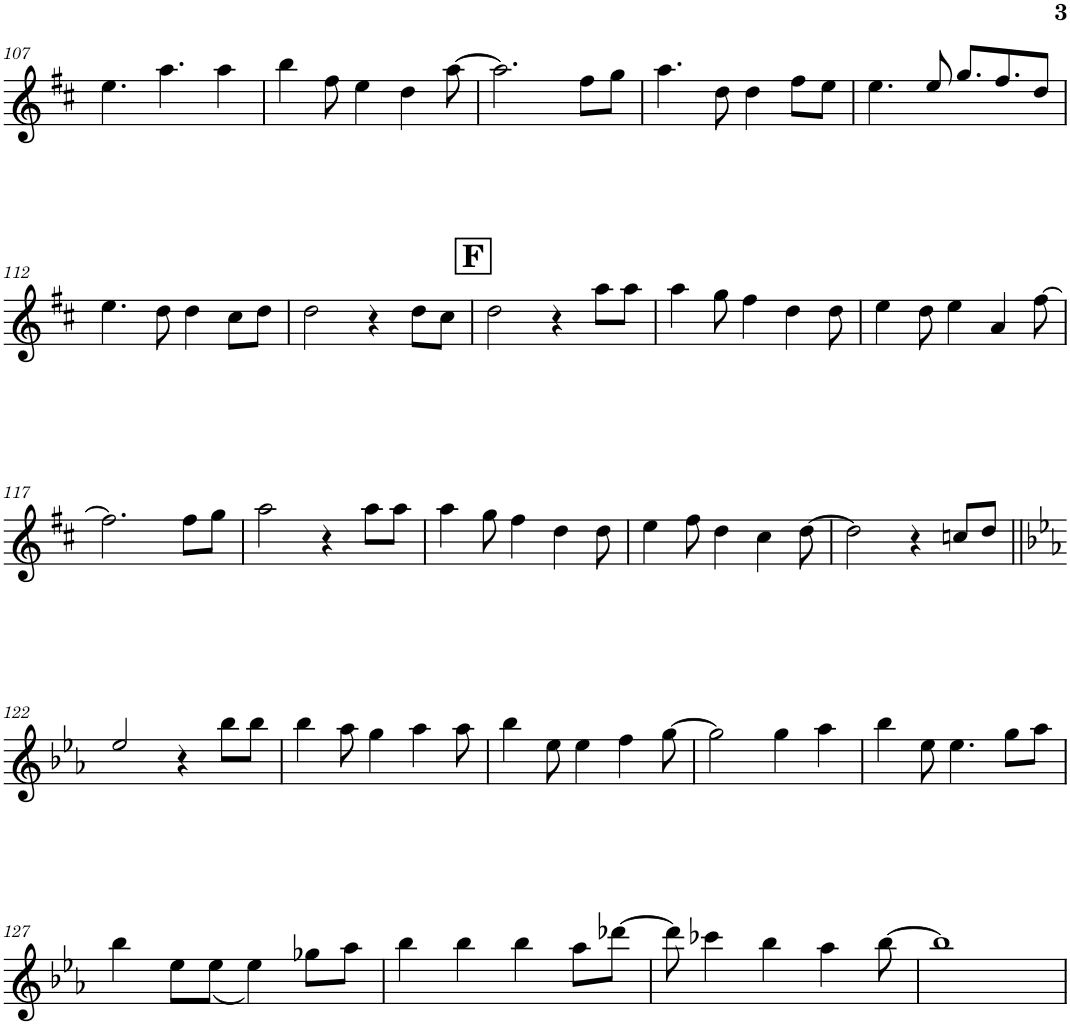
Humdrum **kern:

**kern
*part1
*staff1
*I"Piano
*I'Pno.
!!LO:PB:g=z
*clefG2
*k[f#c#]
*M4/4
=107
4.ee\
4.aa\
4aa\
=108
4bb\
8ff#\
4ee\
4dd\
[8aa\
=109
2.aa\]
8ff#\L
8gg\J
=110
4.aa\
8dd\
4dd\
8ff#\L
8ee\J
=111
4.ee\
8ee/
8.gg/L
8.ff#/
8dd/J
!!LO:LB:g=z
=112
4.ee\
8dd\
4dd\
8cc#\L
8dd\J
=113
2dd\
4r
8dd\L
8cc#\J
!!LO:REH:place=s1:a:B:cj:fs=14:t=F
=114
2dd\
4r
8aa\L
8aa\J
=115
4aa\
8gg\
4ff#\
4dd\
8dd\
=116
4ee\
8dd\
4ee\
4a/
[8ff#\
!!LO:LB:g=z
=117
2.ff#\]
8ff#\L
8gg\J
=118
2aa\
4r
8aa\L
8aa\J
=119
4aa\
8gg\
4ff#\
4dd\
8dd\
=120
4ee\
8ff#\
4dd\
4cc#\
[8dd\
=121
2dd\]
4r
8ccn/L
8dd/J
!!LO:LB:g=z
=122||
*k[b-e-a-]
2ee-/
4r
8bb-\L
8bb-\J
=123
4bb-\
8aa-\
4gg\
4aa-\
8aa-\
=124
4bb-\
8ee-\
4ee-\
4ff\
[8gg\
=125
2gg\]
4gg\
4aa-\
=126
4bb-\
8ee-\
4.ee-\
8gg\L
8aa-\J
!!LO:LB:g=z
=127
4bb-\
8ee-\L
(<8ee-\J
4ee-\)
8gg-X\L
8aa-\J
=128
4bb-\
4bb-\
4bb-\
8aa-\L
[>8ddd-X\J
=129
8ddd-\]
4ccc-X\
4bb-\
4aa-\
[8bb-\
=130
1bb-]
=
*-
